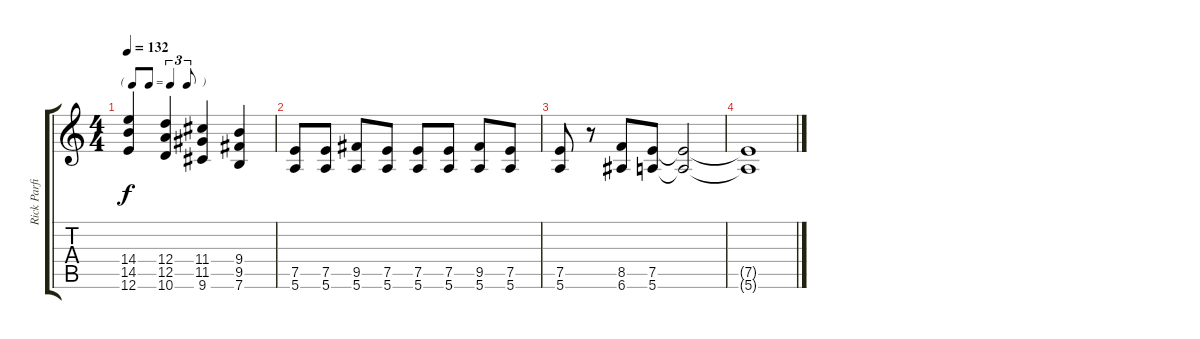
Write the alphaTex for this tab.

\track ("Rick Parfitt" "Rick Parfi") {instrument distortionguitar}
\staff {score tabs}
\tuning (E4 B3 G3 D3 A2 E2) {hide}
\ts (4 4)
\tf triplet8th
\tempo 132
\clef g2
\ks c
(14.4 14.5 12.6).4{dy f} (12.4 12.5 10.6).4 (11.4 11.5 9.6).4 (9.4 9.5 7.6).4 |
(7.5 5.6).8 (7.5 5.6).8 (9.5 5.6).8 (7.5 5.6).8 (7.5 5.6).8 (7.5 5.6).8 (9.5 5.6).8 (7.5 5.6).8 |
(7.5 5.6).8 r.8 (8.5 6.6).8 (7.5 5.6).8 (7.5{t} 5.6{t}).2 |
(7.5{t} 5.6{t}).1
